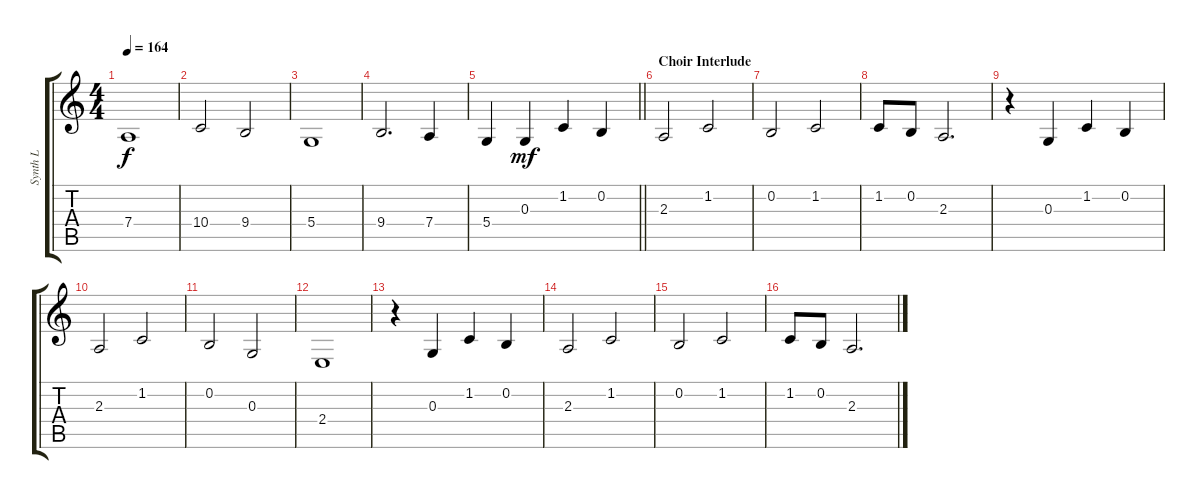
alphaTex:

\track ("Synth L" "Synth L") {instrument lead2sawtooth}
\staff {score tabs}
\tuning (E4 B3 G3 D3 A2 E2) {hide}
\ts (4 4)
\tempo 164
\clef g2
\ks c
7.4.1{dy f} |
10.4.2 9.4.2 |
5.4.1 |
9.4.2{d} 7.4.4 |
\barLineRight lightlight
5.4.4 0.3.4{dy mf balance 0 instrument choiraahs} 1.2.4 0.2.4 |
\section ("" "Choir Interlude")
2.3.2 1.2.2 |
0.2.2 1.2.2 |
1.2.8 0.2.8 2.3.2{d} |
r.4 0.3.4 1.2.4 0.2.4 |
2.3.2 1.2.2 |
0.2.2 0.3.2 |
2.4.1 |
r.4 0.3.4 1.2.4 0.2.4 |
2.3.2 1.2.2 |
0.2.2 1.2.2 |
1.2.8 0.2.8 2.3.2{d}
